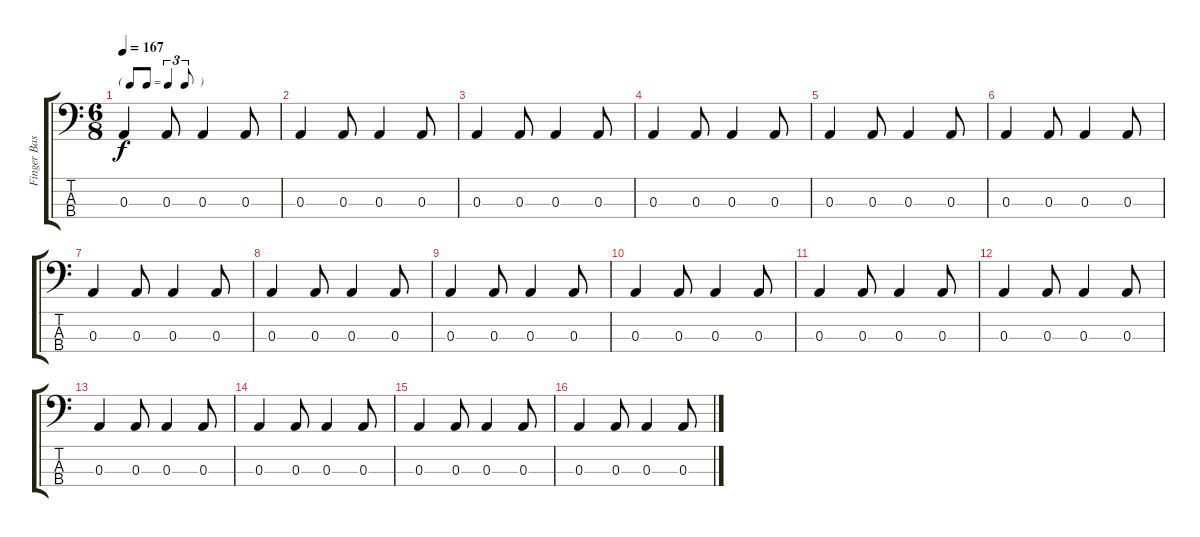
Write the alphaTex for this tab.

\track ("Finger Bass" "Finger Bas") {instrument electricbassfinger}
\staff {score tabs}
\tuning (G2 D2 A1 E1) {hide}
\ts (6 8)
\tf triplet8th
\tempo 167
\clef f4
\ks c
0.3.4{dy f} 0.3.8 0.3.4 0.3.8 |
0.3.4 0.3.8 0.3.4 0.3.8 |
0.3.4 0.3.8 0.3.4 0.3.8 |
0.3.4 0.3.8 0.3.4 0.3.8 |
0.3.4 0.3.8 0.3.4 0.3.8 |
0.3.4 0.3.8 0.3.4 0.3.8 |
0.3.4 0.3.8 0.3.4 0.3.8 |
0.3.4 0.3.8 0.3.4 0.3.8 |
0.3.4 0.3.8 0.3.4 0.3.8 |
0.3.4 0.3.8 0.3.4 0.3.8 |
0.3.4 0.3.8 0.3.4 0.3.8 |
0.3.4 0.3.8 0.3.4 0.3.8 |
0.3.4 0.3.8 0.3.4 0.3.8 |
0.3.4 0.3.8 0.3.4 0.3.8 |
0.3.4 0.3.8 0.3.4 0.3.8 |
0.3.4 0.3.8 0.3.4 0.3.8
